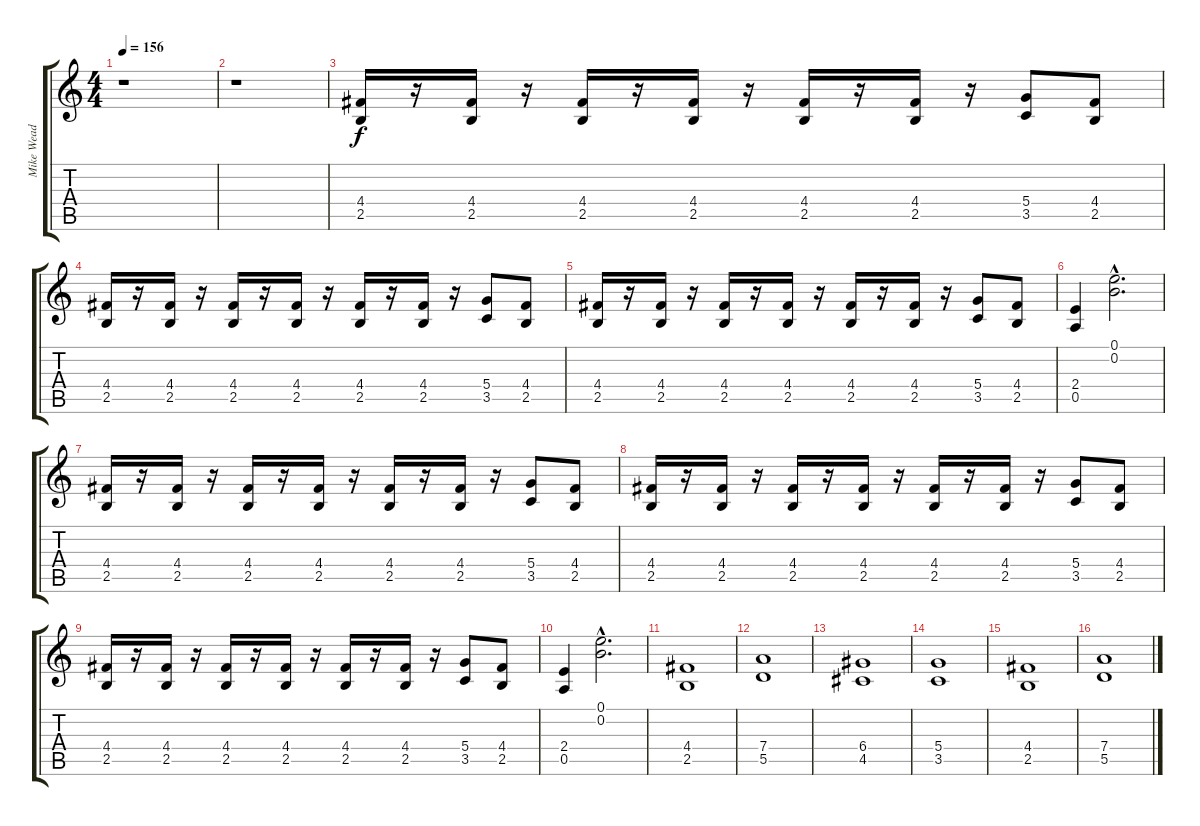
\track ("Mike Wead" "Mike Wead") {instrument distortionguitar}
\staff {score tabs}
\tuning (E4 B3 G3 D3 A2 E2) {hide}
\ts (4 4)
\tempo 156
\clef g2
\ks c
r.1{dy f instrument distortionguitar} |
r.1 |
(4.4 2.5).16 r.16 (4.4 2.5).16 r.16 (4.4 2.5).16 r.16 (4.4 2.5).16 r.16 (4.4 2.5).16 r.16 (4.4 2.5).16 r.16 (5.4 3.5).8 (4.4 2.5).8 |
(4.4 2.5).16 r.16 (4.4 2.5).16 r.16 (4.4 2.5).16 r.16 (4.4 2.5).16 r.16 (4.4 2.5).16 r.16 (4.4 2.5).16 r.16 (5.4 3.5).8 (4.4 2.5).8 |
(4.4 2.5).16 r.16 (4.4 2.5).16 r.16 (4.4 2.5).16 r.16 (4.4 2.5).16 r.16 (4.4 2.5).16 r.16 (4.4 2.5).16 r.16 (5.4 3.5).8 (4.4 2.5).8 |
(2.4 0.5).4 (0.1{hac} 0.2{hac}).2{d} |
(4.4 2.5).16 r.16 (4.4 2.5).16 r.16 (4.4 2.5).16 r.16 (4.4 2.5).16 r.16 (4.4 2.5).16 r.16 (4.4 2.5).16 r.16 (5.4 3.5).8 (4.4 2.5).8 |
(4.4 2.5).16 r.16 (4.4 2.5).16 r.16 (4.4 2.5).16 r.16 (4.4 2.5).16 r.16 (4.4 2.5).16 r.16 (4.4 2.5).16 r.16 (5.4 3.5).8 (4.4 2.5).8 |
(4.4 2.5).16 r.16 (4.4 2.5).16 r.16 (4.4 2.5).16 r.16 (4.4 2.5).16 r.16 (4.4 2.5).16 r.16 (4.4 2.5).16 r.16 (5.4 3.5).8 (4.4 2.5).8 |
(2.4 0.5).4 (0.1{hac} 0.2{hac}).2{d} |
(4.4 2.5).1 |
(7.4 5.5).1 |
(6.4 4.5).1 |
(5.4 3.5).1 |
(4.4 2.5).1 |
(7.4 5.5).1
